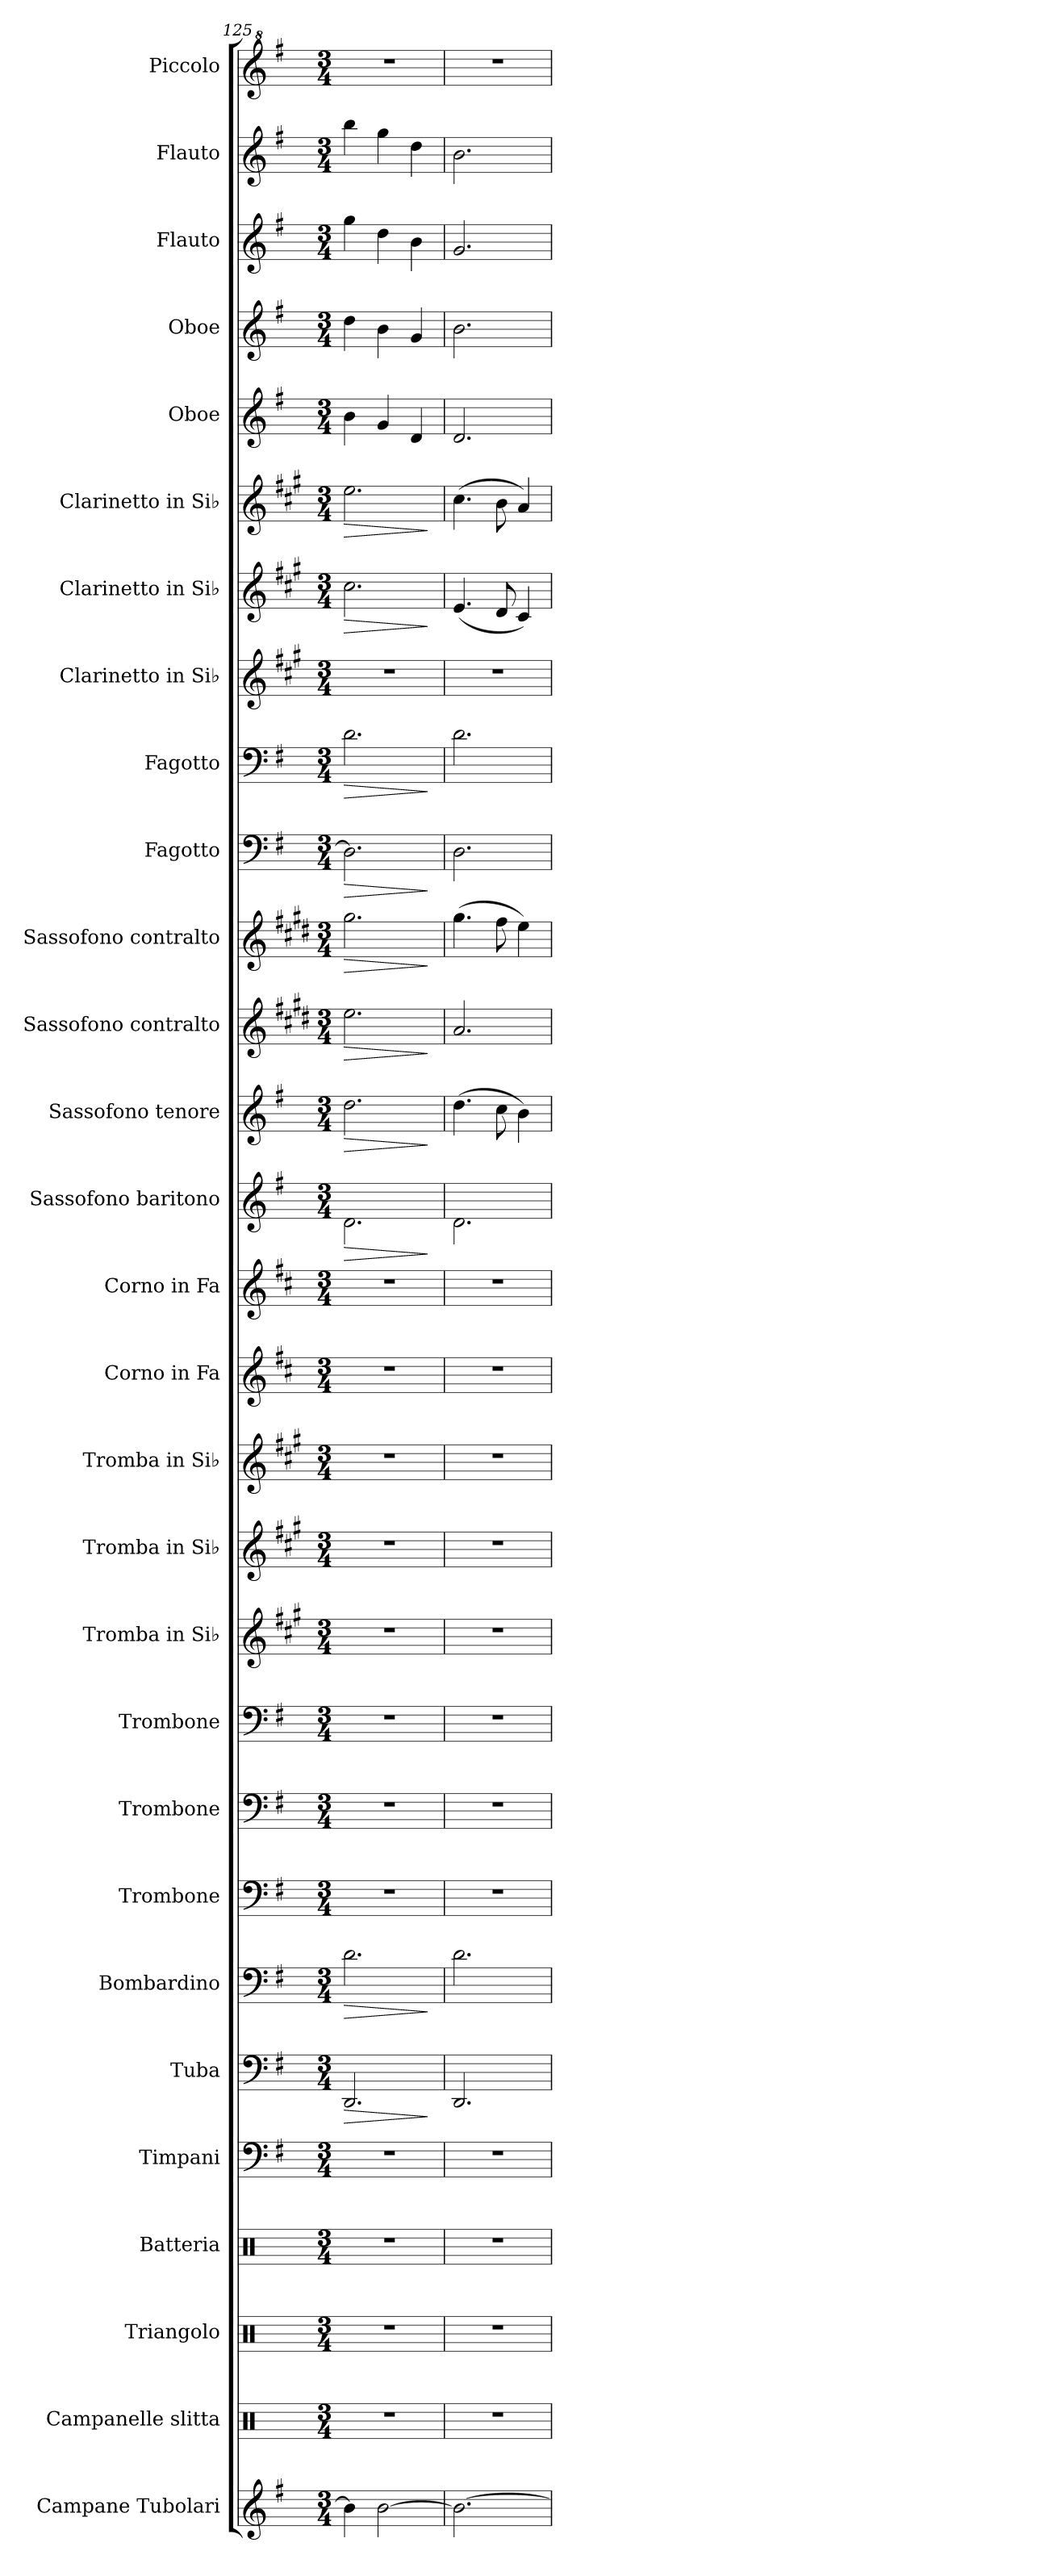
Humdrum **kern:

**kern	**kern	**kern	**kern	**kern	**kern	**dynam	**kern	**dynam	**kern	**kern	**kern	**kern	**kern	**kern	**kern	**kern	**kern	**dynam	**kern	**dynam	**kern	**dynam	**kern	**dynam	**kern	**dynam	**kern	**dynam	**kern	**kern	**dynam	**kern	**dynam	**kern	**kern	**kern	**kern	**kern
*part29	*part28	*part27	*part26	*part25	*part24	*part24	*part23	*part23	*part22	*part21	*part20	*part19	*part18	*part17	*part16	*part15	*part14	*part14	*part13	*part13	*part12	*part12	*part11	*part11	*part10	*part10	*part9	*part9	*part8	*part7	*part7	*part6	*part6	*part5	*part4	*part3	*part2	*part1
*staff29	*staff28	*staff27	*staff26	*staff25	*staff24	*staff24	*staff23	*staff23	*staff22	*staff21	*staff20	*staff19	*staff18	*staff17	*staff16	*staff15	*staff14	*staff14	*staff13	*staff13	*staff12	*staff12	*staff11	*staff11	*staff10	*staff10	*staff9	*staff9	*staff8	*staff7	*staff7	*staff6	*staff6	*staff5	*staff4	*staff3	*staff2	*staff1
*I"Campane Tubolari	*I"Campanelle slitta	*I"Triangolo	*I"Batteria	*I"Timpani	*I"Tuba	*	*I"Bombardino	*	*I"Trombone	*I"Trombone	*I"Trombone	*I"Tromba in Si♭	*I"Tromba in Si♭	*I"Tromba in Si♭	*I"Corno in Fa	*I"Corno in Fa	*I"Sassofono baritono	*	*I"Sassofono tenore	*	*I"Sassofono contralto	*	*I"Sassofono contralto	*	*I"Fagotto	*	*I"Fagotto	*	*I"Clarinetto in Si♭	*I"Clarinetto in Si♭	*	*I"Clarinetto in Si♭	*	*I"Oboe	*I"Oboe	*I"Flauto	*I"Flauto	*I"Piccolo
*I'Camp. tb.	*	*I'Triang.	*I'Batt.	*I'Timp.	*I'Tba.	*	*	*	*I'Tbn.	*I'Tbn.	*I'Tbn.	*I'Tr. Si♭	*I'Tr. Si♭	*I'Tr. Si♭	*I'Cor. Fa	*I'Cor. Fa	*	*	*	*	*	*	*	*	*I'Fag.	*	*I'Fag.	*	*I'Cl. Si♭	*I'Cl. Si♭	*	*I'Cl. Si♭	*	*I'Ob.	*I'Ob.	*I'Fl.	*I'Fl.	*
!!LO:PB:g=z
*clefG2	*clefX	*clefX	*clefX	*clefF4	*clefF4	*	*clefF4	*	*clefF4	*clefF4	*clefF4	*clefG2	*clefG2	*clefG2	*clefG2	*clefG2	*clefG2	*	*clefG2	*	*clefG2	*	*clefG2	*	*clefF4	*	*clefF4	*	*clefG2	*clefG2	*	*clefG2	*	*clefG2	*clefG2	*clefG2	*clefG2	*clefG^2
*	*	*	*	*	*	*	*	*	*	*	*	*ITrd1c2	*ITrd1c2	*ITrd1c2	*ITrd4c7	*ITrd4c7	*ITrd12c21	*	*ITrd8c14	*	*ITrd5c9	*	*ITrd5c9	*	*	*	*	*	*ITrd1c2	*ITrd1c2	*	*ITrd1c2	*	*	*	*	*	*ITrd-7c-12
*k[f#]	*k[]	*k[]	*k[]	*k[f#]	*k[f#]	*	*k[f#]	*	*k[f#]	*k[f#]	*k[f#]	*k[f#]	*k[f#]	*k[f#]	*k[f#]	*k[f#]	*k[f#]	*	*k[f#]	*	*k[f#]	*	*k[f#]	*	*k[f#]	*	*k[f#]	*	*k[f#]	*k[f#]	*	*k[f#]	*	*k[f#]	*k[f#]	*k[f#]	*k[f#]	*k[f#]
*M3/4	*M3/4	*M3/4	*M3/4	*M3/4	*M3/4	*	*M3/4	*	*M3/4	*M3/4	*M3/4	*M3/4	*M3/4	*M3/4	*M3/4	*M3/4	*M3/4	*	*M3/4	*	*M3/4	*	*M3/4	*	*M3/4	*	*M3/4	*	*M3/4	*M3/4	*	*M3/4	*	*M3/4	*M3/4	*M3/4	*M3/4	*M3/4
=125	=125	=125	=125	=125	=125	=125	=125	=125	=125	=125	=125	=125	=125	=125	=125	=125	=125	=125	=125	=125	=125	=125	=125	=125	=125	=125	=125	=125	=125	=125	=125	=125	=125	=125	=125	=125	=125	=125
!	!	!	!	!	!	!LO:HP:b	!	!LO:HP:b	!	!	!	!	!	!	!	!	!	!LO:HP:b	!	!LO:HP:b	!	!LO:HP:b	!	!LO:HP:b	!	!LO:HP:b	!	!LO:HP:b	!	!	!LO:HP:b	!	!LO:HP:b	!	!	!	!	!
4b\]	2.r	2.r	2.r	2.r	2.DD/	>	2.d\	>	2.r	2.r	2.r	2.r	2.r	2.r	2.r	2.r	2.D\	>	2.d\	>	2.g\	>	2.b\	>	2.D\]	>	2.d\	>	2.r	2.b\	>	2.dd\	>	4b\	4dd\	4gg\	4bb\	2.r
[2b\	.	.	.	.	.	.	.	.	.	.	.	.	.	.	.	.	.	.	.	.	.	.	.	.	.	.	.	.	.	.	.	.	.	4g/	4b\	4dd\	4gg\	.
.	.	.	.	.	.	.	.	.	.	.	.	.	.	.	.	.	.	.	.	.	.	.	.	.	.	.	.	.	.	.	.	.	.	4d/	4g/	4b\	4dd\	.
.	.	.	.	.	.	]	.	]	.	.	.	.	.	.	.	.	.	]	.	]	.	]	.	]	.	]	.	]	.	.	]	.	]	.	.	.	.	.
=126	=126	=126	=126	=126	=126	=126	=126	=126	=126	=126	=126	=126	=126	=126	=126	=126	=126	=126	=126	=126	=126	=126	=126	=126	=126	=126	=126	=126	=126	=126	=126	=126	=126	=126	=126	=126	=126	=126
2.b\_	2.r	2.r	2.r	2.r	2.DD/	.	2.d\	.	2.r	2.r	2.r	2.r	2.r	2.r	2.r	2.r	2.D\	.	(4.d\	.	2.c/	.	(4.b\	.	2.D\	.	2.d\	.	2.r	(4.d/	.	(4.b\	.	2.d/	2.b\	2.g/	2.b\	2.r
.	.	.	.	.	.	.	.	.	.	.	.	.	.	.	.	.	.	.	8c\	.	.	.	8a\	.	.	.	.	.	.	8c/	.	8a\	.	.	.	.	.	.
.	.	.	.	.	.	.	.	.	.	.	.	.	.	.	.	.	.	.	4B\)	.	.	.	4g\)	.	.	.	.	.	.	4B/)	.	4g/)	.	.	.	.	.	.
=	=	=	=	=	=	=	=	=	=	=	=	=	=	=	=	=	=	=	=	=	=	=	=	=	=	=	=	=	=	=	=	=	=	=	=	=	=	=
*-	*-	*-	*-	*-	*-	*-	*-	*-	*-	*-	*-	*-	*-	*-	*-	*-	*-	*-	*-	*-	*-	*-	*-	*-	*-	*-	*-	*-	*-	*-	*-	*-	*-	*-	*-	*-	*-	*-
